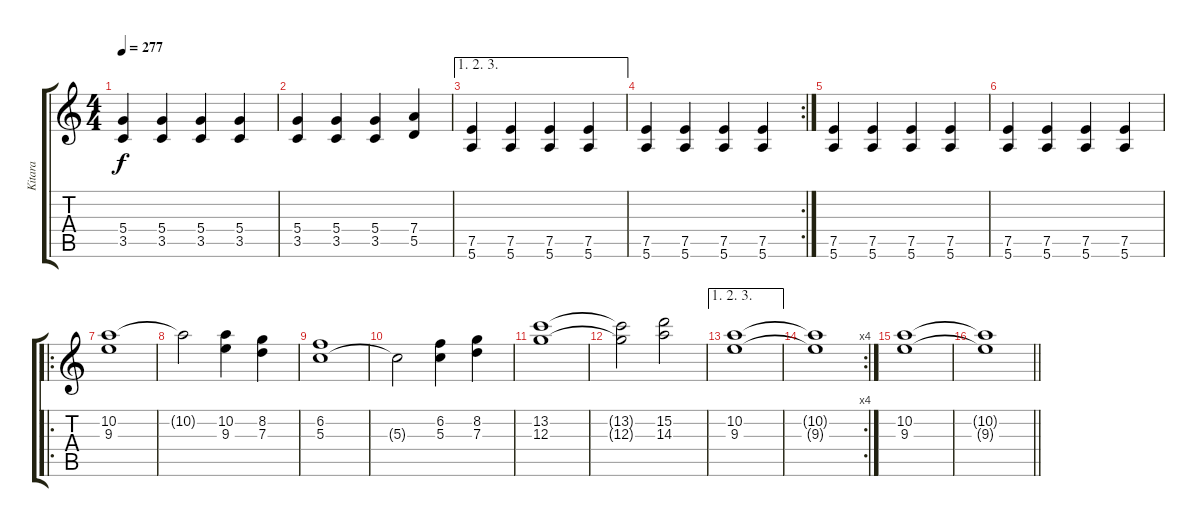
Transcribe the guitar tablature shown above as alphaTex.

\track ("Kitara" "Kitara") {instrument overdrivenguitar}
\staff {score tabs}
\tuning (E4 B3 G3 D3 A2 E2) {hide}
\ts (4 4)
\tempo 277
\clef g2
\ks c
(5.4 3.5).4{dy f} (5.4 3.5).4 (5.4 3.5).4 (5.4 3.5).4 |
(5.4 3.5).4 (5.4 3.5).4 (5.4 3.5).4 (7.4 5.5).4 |
\ae (1 2 3)
(7.5 5.6).4 (7.5 5.6).4 (7.5 5.6).4 (7.5 5.6).4 |
\rc 2
(7.5 5.6).4 (7.5 5.6).4 (7.5 5.6).4 (7.5 5.6).4 |
(7.5 5.6).4 (7.5 5.6).4 (7.5 5.6).4 (7.5 5.6).4 |
(7.5 5.6).4 (7.5 5.6).4 (7.5 5.6).4 (7.5 5.6).4 |
\ro
(10.2 9.3).1 |
10.2{t}.2 (10.2 9.3).4 (8.2 7.3).4 |
(6.2 5.3).1 |
5.3{t}.2 (6.2 5.3).4 (8.2 7.3).4 |
(13.2 12.3).1 |
(13.2{t} 12.3{t}).2 (15.2 14.3).2 |
\ae (1 2 3)
(10.2 9.3).1 |
\rc 4
(10.2{t} 9.3{t}).1 |
(10.2 9.3).1 |
\barLineRight lightlight
(10.2{t} 9.3{t}).1
